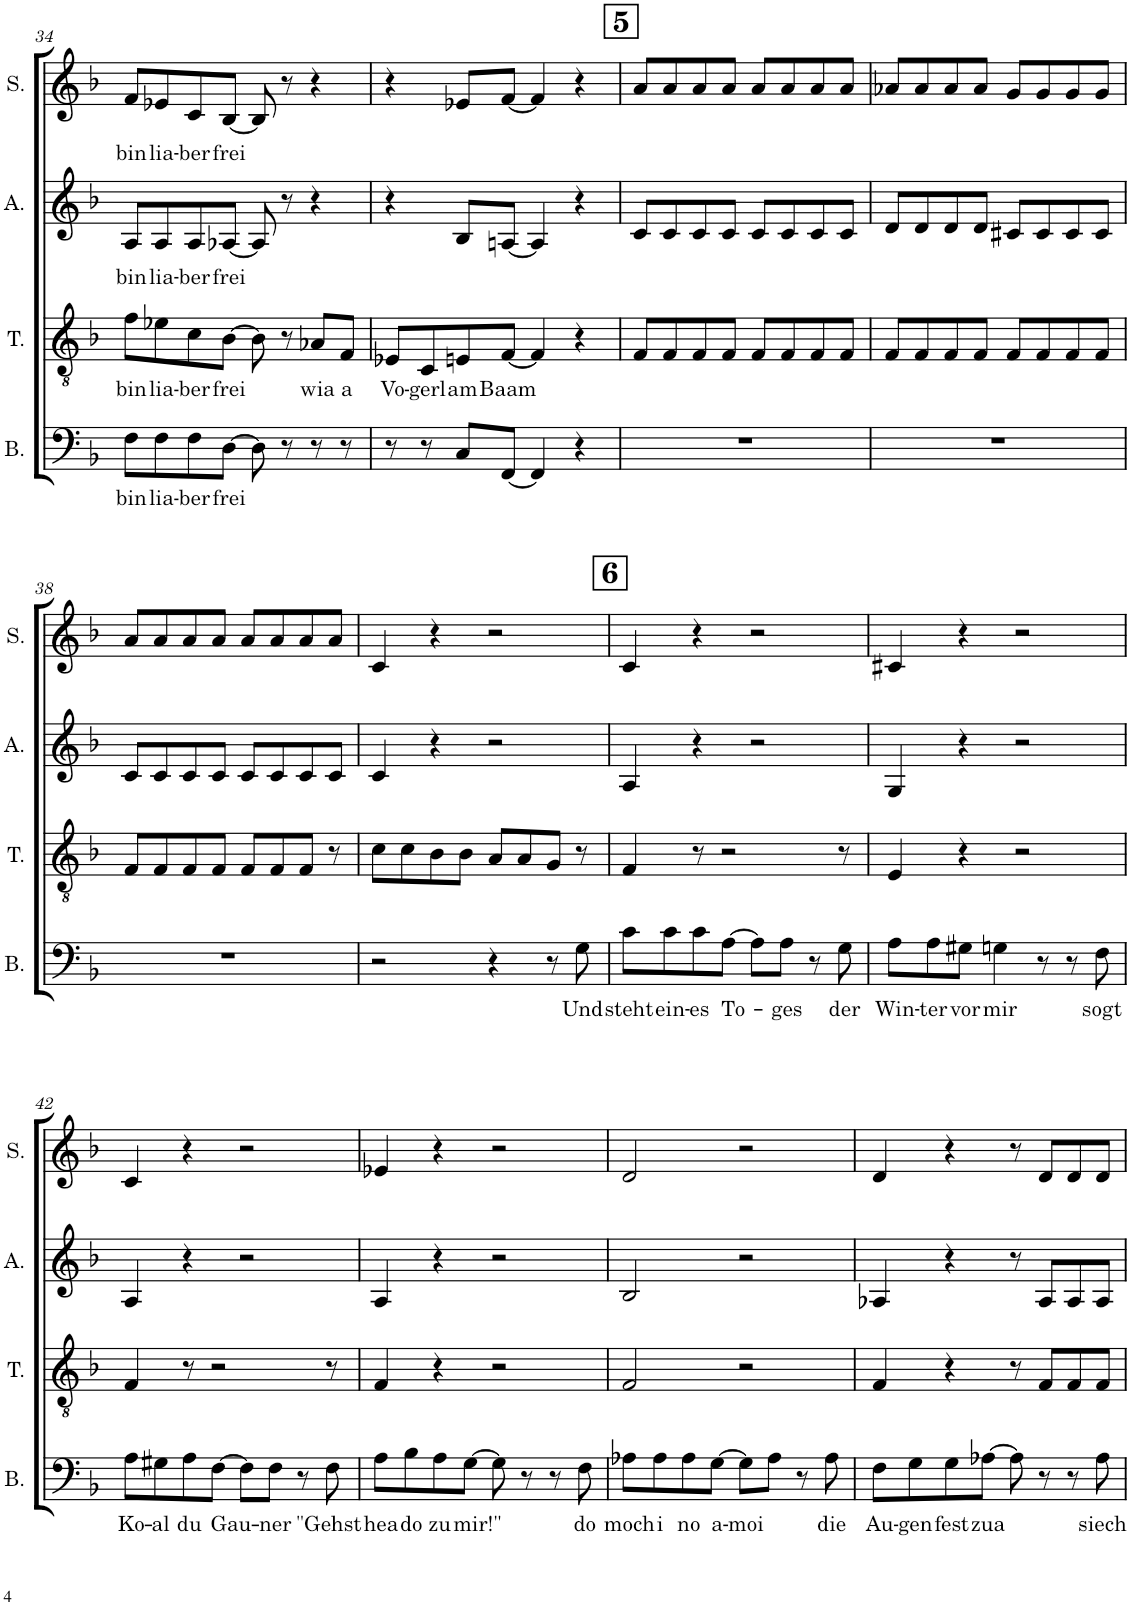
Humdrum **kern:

**kern	**text	**kern	**text	**kern	**text	**kern	**text
*part4	*part4	*part3	*part3	*part2	*part2	*part1	*part1
*staff4	*staff4	*staff3	*staff3	*staff2	*staff2	*staff1	*staff1
*I"Bass	*	*I"Tenor	*	*I"Alto	*	*I"Soprano	*
*I'B.	*	*I'T.	*	*I'A.	*	*I'S.	*
!!LO:PB:g=z
*clefF4	*	*clefGv2	*	*clefG2	*	*clefG2	*
*k[b-]	*	*k[b-]	*	*k[b-]	*	*k[b-]	*
*M4/4	*	*M4/4	*	*M4/4	*	*M4/4	*
=34	=34	=34	=34	=34	=34	=34	=34
!	!LO:LY:b	!	!LO:LY:b	!	!LO:LY:b	!	!LO:LY:b
8F\L	bin	8f\L	bin	8A/L	bin	8f/L	bin
!	!LO:LY:b	!	!LO:LY:b	!	!LO:LY:b	!	!LO:LY:b
8F\	lia-	8e-X\	lia-	8A/	lia-	8e-X/	lia-
!	!LO:LY:b	!	!LO:LY:b	!	!LO:LY:b	!	!LO:LY:b
8F\	-ber	8c\	-ber	8A/	-ber	8c/	-ber
!	!LO:LY:b	!	!LO:LY:b	!	!LO:LY:b	!	!LO:LY:b
[8D\J	frei	[8B-\J	frei	[8A-X/J	frei	[8B-/J	frei
8D\]	.	8B-\]	.	8A-/]	.	8B-/]	.
8r	.	8r	.	8r	.	8r	.
!	!	!	!LO:LY:b	!	!	!	!
8r	.	8A-X/L	wia	4r	.	4r	.
!	!	!	!LO:LY:b	!	!	!	!
8r	.	8F/J	a	.	.	.	.
=35	=35	=35	=35	=35	=35	=35	=35
!	!	!	!LO:LY:b	!	!	!	!
8r	.	8E-X/L	Vo-	4r	.	4r	.
!	!	!	!LO:LY:b	!	!	!	!
8r	.	8C/	-gerl	.	.	.	.
!	!	!	!LO:LY:b	!	!	!	!
8C/L	.	8En/	am	8B-/L	.	8e-X/L	.
!	!	!	!LO:LY:b	!	!	!	!
[8FF/J	.	[8F/J	Baam	[8An/J	.	[8f/J	.
4FF/]	.	4F/]	.	4A/]	.	4f/]	.
4r	.	4r	.	4r	.	4r	.
!!LO:REH:place=s1:a:B:cj:fs=14:t=5
=36	=36	=36	=36	=36	=36	=36	=36
1r	.	8F/L	.	8c/L	.	8a/L	.
.	.	8F/	.	8c/	.	8a/	.
.	.	8F/	.	8c/	.	8a/	.
.	.	8F/J	.	8c/J	.	8a/J	.
.	.	8F/L	.	8c/L	.	8a/L	.
.	.	8F/	.	8c/	.	8a/	.
.	.	8F/	.	8c/	.	8a/	.
.	.	8F/J	.	8c/J	.	8a/J	.
=37	=37	=37	=37	=37	=37	=37	=37
1r	.	8F/L	.	8d/L	.	8a-X/L	.
.	.	8F/	.	8d/	.	8a-/	.
.	.	8F/	.	8d/	.	8a-/	.
.	.	8F/J	.	8d/J	.	8a-/J	.
.	.	8F/L	.	8c#X/L	.	8g/L	.
.	.	8F/	.	8c#/	.	8g/	.
.	.	8F/	.	8c#/	.	8g/	.
.	.	8F/J	.	8c#/J	.	8g/J	.
!!LO:LB:g=z
=38	=38	=38	=38	=38	=38	=38	=38
1r	.	8F/L	.	8c/L	.	8a/L	.
.	.	8F/	.	8c/	.	8a/	.
.	.	8F/	.	8c/	.	8a/	.
.	.	8F/J	.	8c/J	.	8a/J	.
.	.	8F/L	.	8c/L	.	8a/L	.
.	.	8F/	.	8c/	.	8a/	.
.	.	8F/J	.	8c/	.	8a/	.
.	.	8r	.	8c/J	.	8a/J	.
=39	=39	=39	=39	=39	=39	=39	=39
2r	.	8c\L	.	4c/	.	4c/	.
.	.	8c\	.	.	.	.	.
.	.	8B-\	.	4r	.	4r	.
.	.	8B-\J	.	.	.	.	.
4r	.	8A/L	.	2r	.	2r	.
.	.	8A/	.	.	.	.	.
8r	.	8G/J	.	.	.	.	.
!	!LO:LY:b	!	!	!	!	!	!
8G\	Und	8r	.	.	.	.	.
!!LO:REH:place=s1:a:B:cj:fs=14:t=6
=40	=40	=40	=40	=40	=40	=40	=40
!	!LO:LY:b	!	!	!	!	!	!
8c\L	steht	4F/	.	4A/	.	4c/	.
!	!LO:LY:b	!	!	!	!	!	!
8c\	ein-	.	.	.	.	.	.
!	!LO:LY:b	!	!	!	!	!	!
8c\	-es	8r	.	4r	.	4r	.
!	!LO:LY:b	!	!	!	!	!	!
[8A\J	To-	2r	.	.	.	.	.
8A\L]	.	.	.	2r	.	2r	.
!	!LO:LY:b	!	!	!	!	!	!
8A\J	-ges	.	.	.	.	.	.
8r	.	.	.	.	.	.	.
!	!LO:LY:b	!	!	!	!	!	!
8G\	der	8r	.	.	.	.	.
=41	=41	=41	=41	=41	=41	=41	=41
!	!LO:LY:b	!	!	!	!	!	!
8A\L	Win-	4E/	.	4G/	.	4c#X/	.
!	!LO:LY:b	!	!	!	!	!	!
8A\	-ter	.	.	.	.	.	.
!	!LO:LY:b	!	!	!	!	!	!
8G#X\J	vor	4r	.	4r	.	4r	.
!	!LO:LY:b	!	!	!	!	!	!
4Gn\	mir	.	.	.	.	.	.
.	.	2r	.	2r	.	2r	.
8r	.	.	.	.	.	.	.
8r	.	.	.	.	.	.	.
!	!LO:LY:b	!	!	!	!	!	!
8F\	sogt	.	.	.	.	.	.
!!LO:LB:g=z
=42	=42	=42	=42	=42	=42	=42	=42
!	!LO:LY:b	!	!	!	!	!	!
8A\L	Ko-	4F/	.	4A/	.	4c/	.
!	!LO:LY:b	!	!	!	!	!	!
8G#X\	-al	.	.	.	.	.	.
!	!LO:LY:b	!	!	!	!	!	!
8A\	du	8r	.	4r	.	4r	.
!	!LO:LY:b	!	!	!	!	!	!
[8F\J	Gau-	2r	.	.	.	.	.
8F\L]	.	.	.	2r	.	2r	.
!	!LO:LY:b	!	!	!	!	!	!
8F\J	-ner	.	.	.	.	.	.
8r	.	.	.	.	.	.	.
!	!LO:LY:b	!	!	!	!	!	!
8F\	"Gehst	8r	.	.	.	.	.
=43	=43	=43	=43	=43	=43	=43	=43
!	!LO:LY:b	!	!	!	!	!	!
8A\L	hea	4F/	.	4A/	.	4e-X/	.
!	!LO:LY:b	!	!	!	!	!	!
8B-\	do	.	.	.	.	.	.
!	!LO:LY:b	!	!	!	!	!	!
8A\	zu	4r	.	4r	.	4r	.
!	!LO:LY:b	!	!	!	!	!	!
[8G\J	mir!"	.	.	.	.	.	.
8G\]	.	2r	.	2r	.	2r	.
8r	.	.	.	.	.	.	.
8r	.	.	.	.	.	.	.
!	!LO:LY:b	!	!	!	!	!	!
8F\	do	.	.	.	.	.	.
=44	=44	=44	=44	=44	=44	=44	=44
!	!LO:LY:b	!	!	!	!	!	!
8A-X\L	moch	2F/	.	2B-/	.	2d/	.
!	!LO:LY:b	!	!	!	!	!	!
8A-\	i	.	.	.	.	.	.
!	!LO:LY:b	!	!	!	!	!	!
8A-\	no	.	.	.	.	.	.
!	!LO:LY:b	!	!	!	!	!	!
[8G\J	a-	.	.	.	.	.	.
!	!LO:LY:b	!	!	!	!	!	!
8G\L]	-moi	2r	.	2r	.	2r	.
8A-\J	.	.	.	.	.	.	.
8r	.	.	.	.	.	.	.
!	!LO:LY:b	!	!	!	!	!	!
8A-\	die	.	.	.	.	.	.
=45	=45	=45	=45	=45	=45	=45	=45
!	!LO:LY:b	!	!	!	!	!	!
8F\L	Au-	4F/	.	4A-X/	.	4d/	.
!	!LO:LY:b	!	!	!	!	!	!
8G\	-gen	.	.	.	.	.	.
!	!LO:LY:b	!	!	!	!	!	!
8G\	fest	4r	.	4r	.	4r	.
!	!LO:LY:b	!	!	!	!	!	!
[8A-X\J	zua	.	.	.	.	.	.
8A-\]	.	8r	.	8r	.	8r	.
8r	.	8F/L	.	8A-/L	.	8d/L	.
8r	.	8F/	.	8A-/	.	8d/	.
!	!LO:LY:b	!	!	!	!	!	!
8A-\	siech	8F/J	.	8A-/J	.	8d/J	.
=	=	=	=	=	=	=	=
*-	*-	*-	*-	*-	*-	*-	*-
